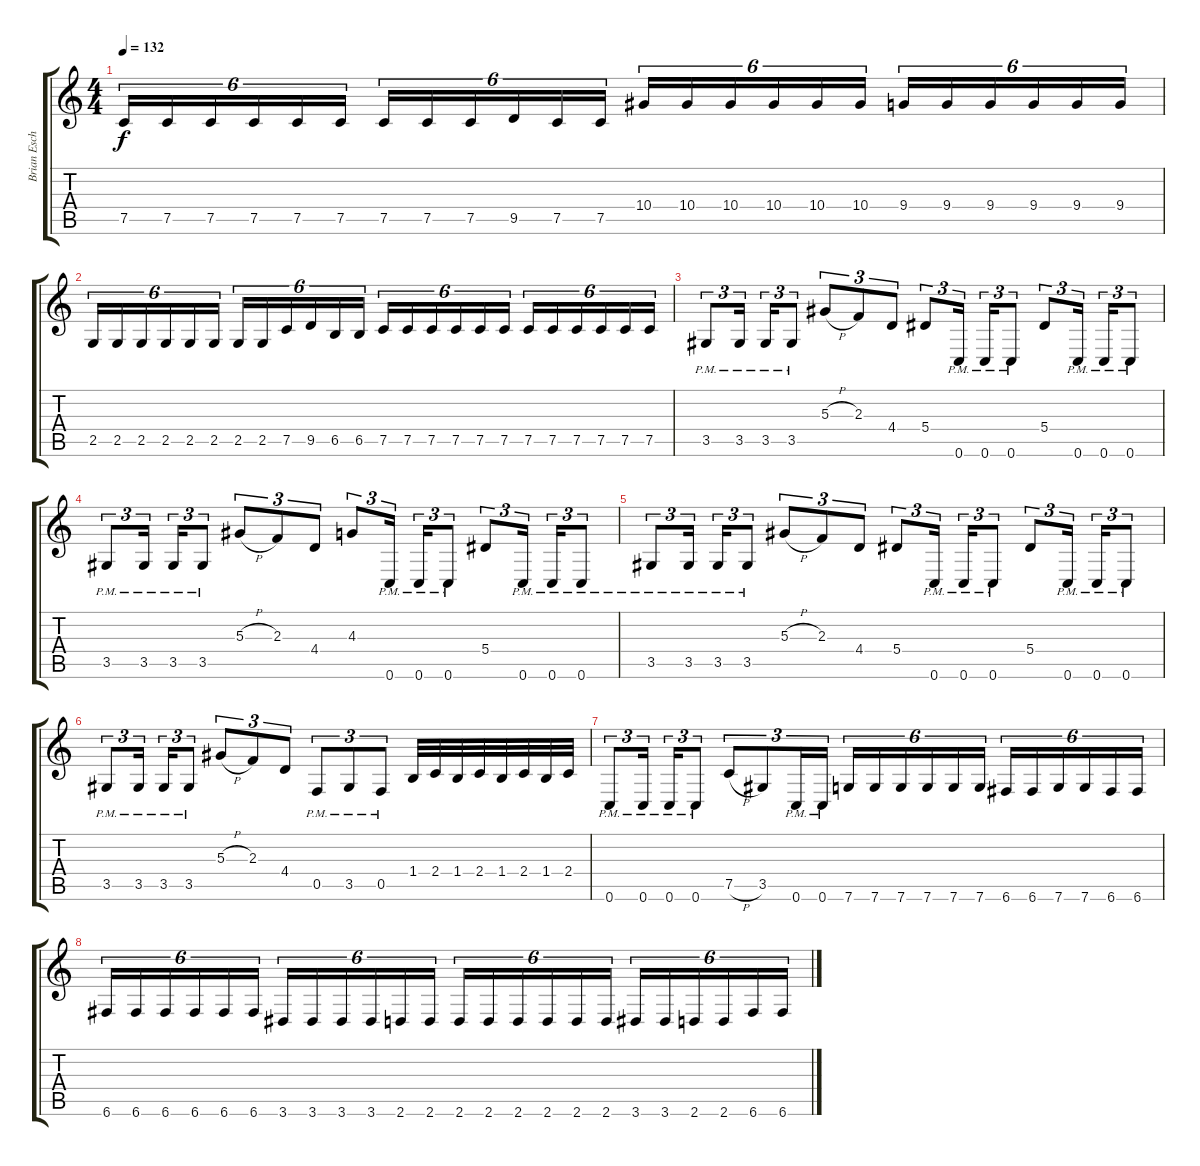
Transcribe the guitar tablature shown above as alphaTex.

\track ("Brian Eschbach (Lead Guitar)" "Brian Esch") {instrument distortionguitar}
\staff {score tabs}
\tuning (C4 G3 Eb3 Bb2 F2 C2) {hide}
\ts (4 4)
\tempo 132
\clef g2
\ks c
7.5.16{tu (6 4) dy f} 7.5.16{tu (6 4)} 7.5.16{tu (6 4)} 7.5.16{tu (6 4)} 7.5.16{tu (6 4)} 7.5.16{tu (6 4)} 7.5.16{tu (6 4)} 7.5.16{tu (6 4)} 7.5.16{tu (6 4)} 9.5.16{tu (6 4)} 7.5.16{tu (6 4)} 7.5.16{tu (6 4)} 10.4.16{tu (6 4)} 10.4.16{tu (6 4)} 10.4.16{tu (6 4)} 10.4.16{tu (6 4)} 10.4.16{tu (6 4)} 10.4.16{tu (6 4)} 9.4.16{tu (6 4)} 9.4.16{tu (6 4)} 9.4.16{tu (6 4)} 9.4.16{tu (6 4)} 9.4.16{tu (6 4)} 9.4.16{tu (6 4)} |
2.5.16{tu (6 4)} 2.5.16{tu (6 4)} 2.5.16{tu (6 4)} 2.5.16{tu (6 4)} 2.5.16{tu (6 4)} 2.5.16{tu (6 4)} 2.5.16{tu (6 4)} 2.5.16{tu (6 4)} 7.5.16{tu (6 4)} 9.5.16{tu (6 4)} 6.5.16{tu (6 4)} 6.5.16{tu (6 4)} 7.5.16{tu (6 4)} 7.5.16{tu (6 4)} 7.5.16{tu (6 4)} 7.5.16{tu (6 4)} 7.5.16{tu (6 4)} 7.5.16{tu (6 4)} 7.5.16{tu (6 4)} 7.5.16{tu (6 4)} 7.5.16{tu (6 4)} 7.5.16{tu (6 4)} 7.5.16{tu (6 4)} 7.5.16{tu (6 4)} |
3.5{pm}.8{tu (3 2)} 3.5{pm}.16{tu (3 2)} 3.5{pm}.16{tu (3 2)} 3.5{pm}.8{tu (3 2)} 5.3{h}.8{tu (3 2)} 2.3.8{tu (3 2)} 4.4.8{tu (3 2)} 5.4.8{tu (3 2)} 0.6{pm}.16{tu (3 2)} 0.6{pm}.16{tu (3 2)} 0.6{pm}.8{tu (3 2)} 5.4.8{tu (3 2)} 0.6{pm}.16{tu (3 2)} 0.6{pm}.16{tu (3 2)} 0.6{pm}.8{tu (3 2)} |
3.5{pm}.8{tu (3 2)} 3.5{pm}.16{tu (3 2)} 3.5{pm}.16{tu (3 2)} 3.5{pm}.8{tu (3 2)} 5.3{h}.8{tu (3 2)} 2.3.8{tu (3 2)} 4.4.8{tu (3 2)} 4.3.8{tu (3 2)} 0.6{pm}.16{tu (3 2)} 0.6{pm}.16{tu (3 2)} 0.6{pm}.8{tu (3 2)} 5.4.8{tu (3 2)} 0.6{pm}.16{tu (3 2)} 0.6{pm}.16{tu (3 2)} 0.6{pm}.8{tu (3 2)} |
3.5{pm}.8{tu (3 2)} 3.5{pm}.16{tu (3 2)} 3.5{pm}.16{tu (3 2)} 3.5{pm}.8{tu (3 2)} 5.3{h}.8{tu (3 2)} 2.3.8{tu (3 2)} 4.4.8{tu (3 2)} 5.4.8{tu (3 2)} 0.6{pm}.16{tu (3 2)} 0.6{pm}.16{tu (3 2)} 0.6{pm}.8{tu (3 2)} 5.4.8{tu (3 2)} 0.6{pm}.16{tu (3 2)} 0.6{pm}.16{tu (3 2)} 0.6{pm}.8{tu (3 2)} |
3.5{pm}.8{tu (3 2)} 3.5{pm}.16{tu (3 2)} 3.5{pm}.16{tu (3 2)} 3.5{pm}.8{tu (3 2)} 5.3{h}.8{tu (3 2)} 2.3.8{tu (3 2)} 4.4.8{tu (3 2)} 0.5{pm}.8{tu (3 2)} 3.5{pm}.8{tu (3 2)} 0.5{pm}.8{tu (3 2)} 1.4.32 2.4.32 1.4.32 2.4.32 1.4.32 2.4.32 1.4.32 2.4.32 |
0.6{pm}.8{tu (3 2)} 0.6{pm}.16{tu (3 2)} 0.6{pm}.16{tu (3 2)} 0.6{pm}.8{tu (3 2)} 7.5{h}.8{tu (3 2)} 3.5.8{tu (3 2)} 0.6{pm}.16{tu (3 2)} 0.6{pm}.16{tu (3 2)} 7.6.16{tu (6 4)} 7.6.16{tu (6 4)} 7.6.16{tu (6 4)} 7.6.16{tu (6 4)} 7.6.16{tu (6 4)} 7.6.16{tu (6 4)} 6.6.16{tu (6 4)} 6.6.16{tu (6 4)} 7.6.16{tu (6 4)} 7.6.16{tu (6 4)} 6.6.16{tu (6 4)} 6.6.16{tu (6 4)} |
6.6.16{tu (6 4)} 6.6.16{tu (6 4)} 6.6.16{tu (6 4)} 6.6.16{tu (6 4)} 6.6.16{tu (6 4)} 6.6.16{tu (6 4)} 3.6.16{tu (6 4)} 3.6.16{tu (6 4)} 3.6.16{tu (6 4)} 3.6.16{tu (6 4)} 2.6.16{tu (6 4)} 2.6.16{tu (6 4)} 2.6.16{tu (6 4)} 2.6.16{tu (6 4)} 2.6.16{tu (6 4)} 2.6.16{tu (6 4)} 2.6.16{tu (6 4)} 2.6.16{tu (6 4)} 3.6.16{tu (6 4)} 3.6.16{tu (6 4)} 2.6.16{tu (6 4)} 2.6.16{tu (6 4)} 6.6.16{tu (6 4)} 6.6.16{tu (6 4)}
